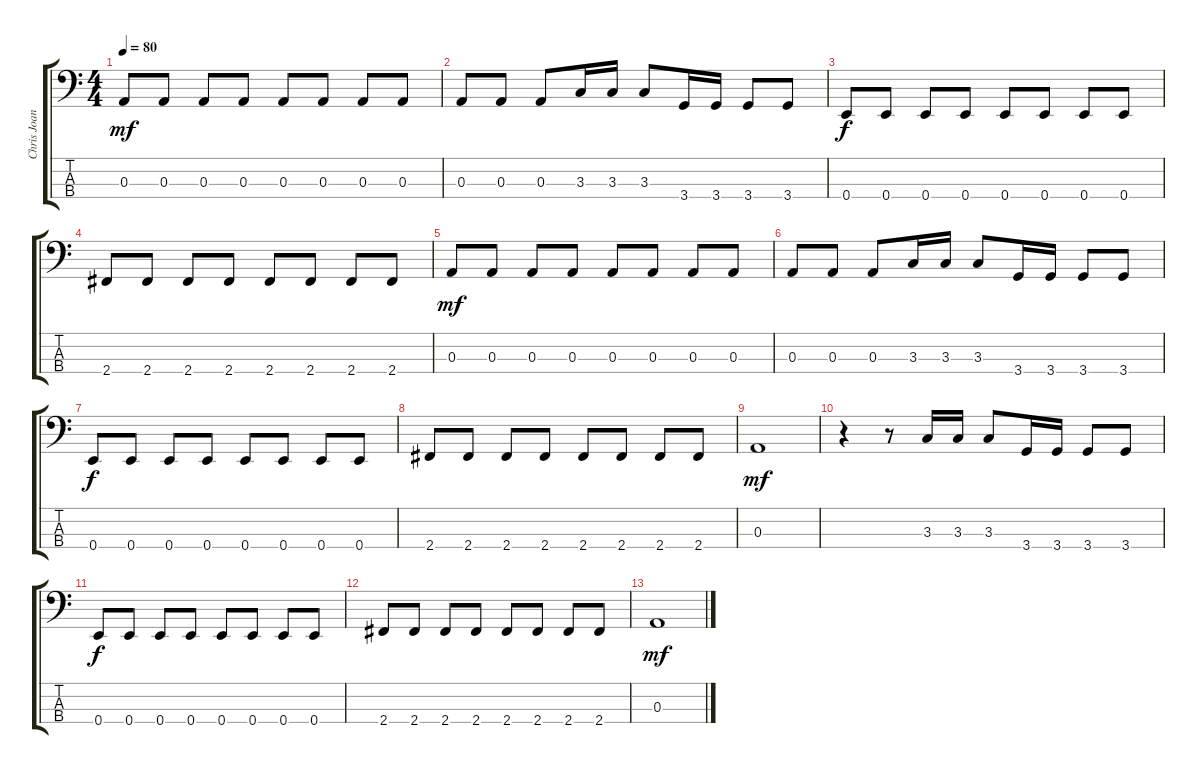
\track ("Chris Joannou (basse)" "Chris Joan") {instrument electricbasspick}
\staff {score tabs}
\tuning (G2 D2 A1 E1) {hide}
\ts (4 4)
\tempo 80
\clef f4
\ks c
0.3.8{dy mf} 0.3.8 0.3.8 0.3.8 0.3.8 0.3.8 0.3.8 0.3.8 |
0.3.8 0.3.8 0.3.8 3.3.16 3.3.16 3.3.8 3.4.16 3.4.16 3.4.8 3.4.8 |
0.4.8{dy f} 0.4.8 0.4.8 0.4.8 0.4.8 0.4.8 0.4.8 0.4.8 |
2.4.8 2.4.8 2.4.8 2.4.8 2.4.8 2.4.8 2.4.8 2.4.8 |
0.3.8{dy mf} 0.3.8 0.3.8 0.3.8 0.3.8 0.3.8 0.3.8 0.3.8 |
0.3.8 0.3.8 0.3.8 3.3.16 3.3.16 3.3.8 3.4.16 3.4.16 3.4.8 3.4.8 |
0.4.8{dy f} 0.4.8 0.4.8 0.4.8 0.4.8 0.4.8 0.4.8 0.4.8 |
2.4.8 2.4.8 2.4.8 2.4.8 2.4.8 2.4.8 2.4.8 2.4.8 |
0.3.1{dy mf} |
r.4 r.8 3.3.16 3.3.16 3.3.8 3.4.16 3.4.16 3.4.8 3.4.8 |
0.4.8{dy f} 0.4.8 0.4.8 0.4.8 0.4.8 0.4.8 0.4.8 0.4.8 |
2.4.8 2.4.8 2.4.8 2.4.8 2.4.8 2.4.8 2.4.8 2.4.8 |
0.3.1{dy mf}
